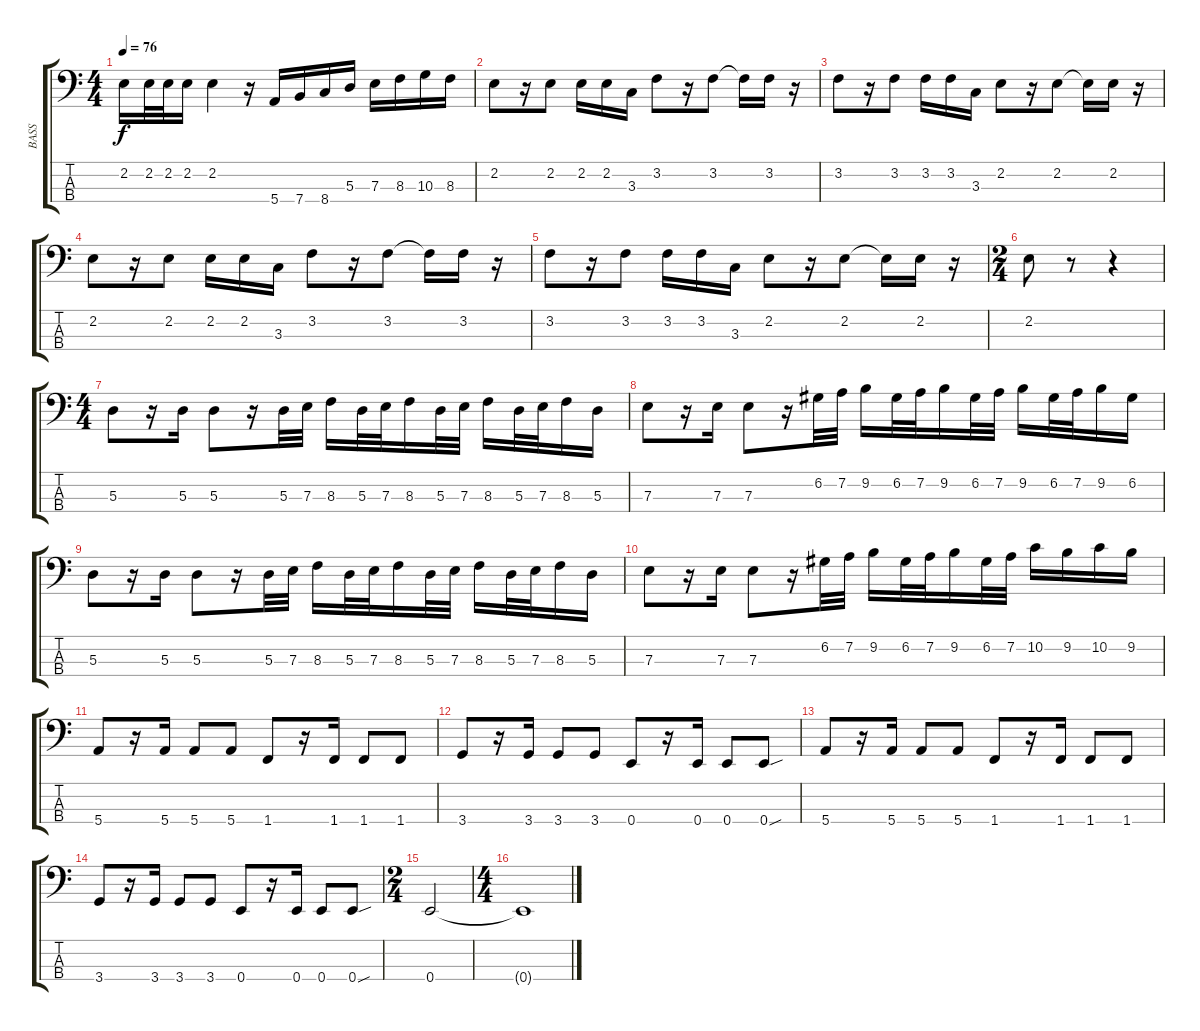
\track ("BASS" "BASS") {instrument fretlessbass}
\staff {score tabs}
\tuning (G2 D2 A1 E1) {hide}
\ts (4 4)
\tempo 76
\clef f4
\ks c
2.2.16{dy f} 2.2.32 2.2.32 2.2.16 2.2.4 r.16 5.4.16 7.4.16 8.4.16 5.3.16 7.3.16 8.3.16 10.3.16 8.3.16 |
2.2.8 r.16 2.2.8 2.2.16 2.2.16 3.3.16 3.2.8 r.16 3.2.8 3.2{t}.16 3.2.16 r.16 |
3.2.8 r.16 3.2.8 3.2.16 3.2.16 3.3.16 2.2.8 r.16 2.2.8 2.2{t}.16 2.2.16 r.16 |
2.2.8 r.16 2.2.8 2.2.16 2.2.16 3.3.16 3.2.8 r.16 3.2.8 3.2{t}.16 3.2.16 r.16 |
3.2.8 r.16 3.2.8 3.2.16 3.2.16 3.3.16 2.2.8 r.16 2.2.8 2.2{t}.16 2.2.16 r.16 |
\ts (2 4)
2.2.8 r.8 r.4 |
\ts (4 4)
5.3.8 r.16 5.3.16 5.3.8 r.16 5.3.32 7.3.32 8.3.16 5.3.32 7.3.32 8.3.16 5.3.32 7.3.32 8.3.16 5.3.32 7.3.32 8.3.16 5.3.16 |
7.3.8 r.16 7.3.16 7.3.8 r.16 6.2.32 7.2.32 9.2.16 6.2.32 7.2.32 9.2.16 6.2.32 7.2.32 9.2.16 6.2.32 7.2.32 9.2.16 6.2.16 |
5.3.8 r.16 5.3.16 5.3.8 r.16 5.3.32 7.3.32 8.3.16 5.3.32 7.3.32 8.3.16 5.3.32 7.3.32 8.3.16 5.3.32 7.3.32 8.3.16 5.3.16 |
7.3.8 r.16 7.3.16 7.3.8 r.16 6.2.32 7.2.32 9.2.16 6.2.32 7.2.32 9.2.16 6.2.32 7.2.32 10.2.16 9.2.16 10.2.16 9.2.16 |
5.4.8 r.16 5.4.16 5.4.8 5.4.8 1.4.8 r.16 1.4.16 1.4.8 1.4.8 |
3.4.8 r.16 3.4.16 3.4.8 3.4.8 0.4.8 r.16 0.4.16 0.4.8 0.4{sou}.8 |
5.4.8 r.16 5.4.16 5.4.8 5.4.8 1.4.8 r.16 1.4.16 1.4.8 1.4.8 |
3.4.8 r.16 3.4.16 3.4.8 3.4.8 0.4.8 r.16 0.4.16 0.4.8 0.4{sou}.8 |
\ts (2 4)
0.4.2 |
\ts (4 4)
0.4{t}.1
